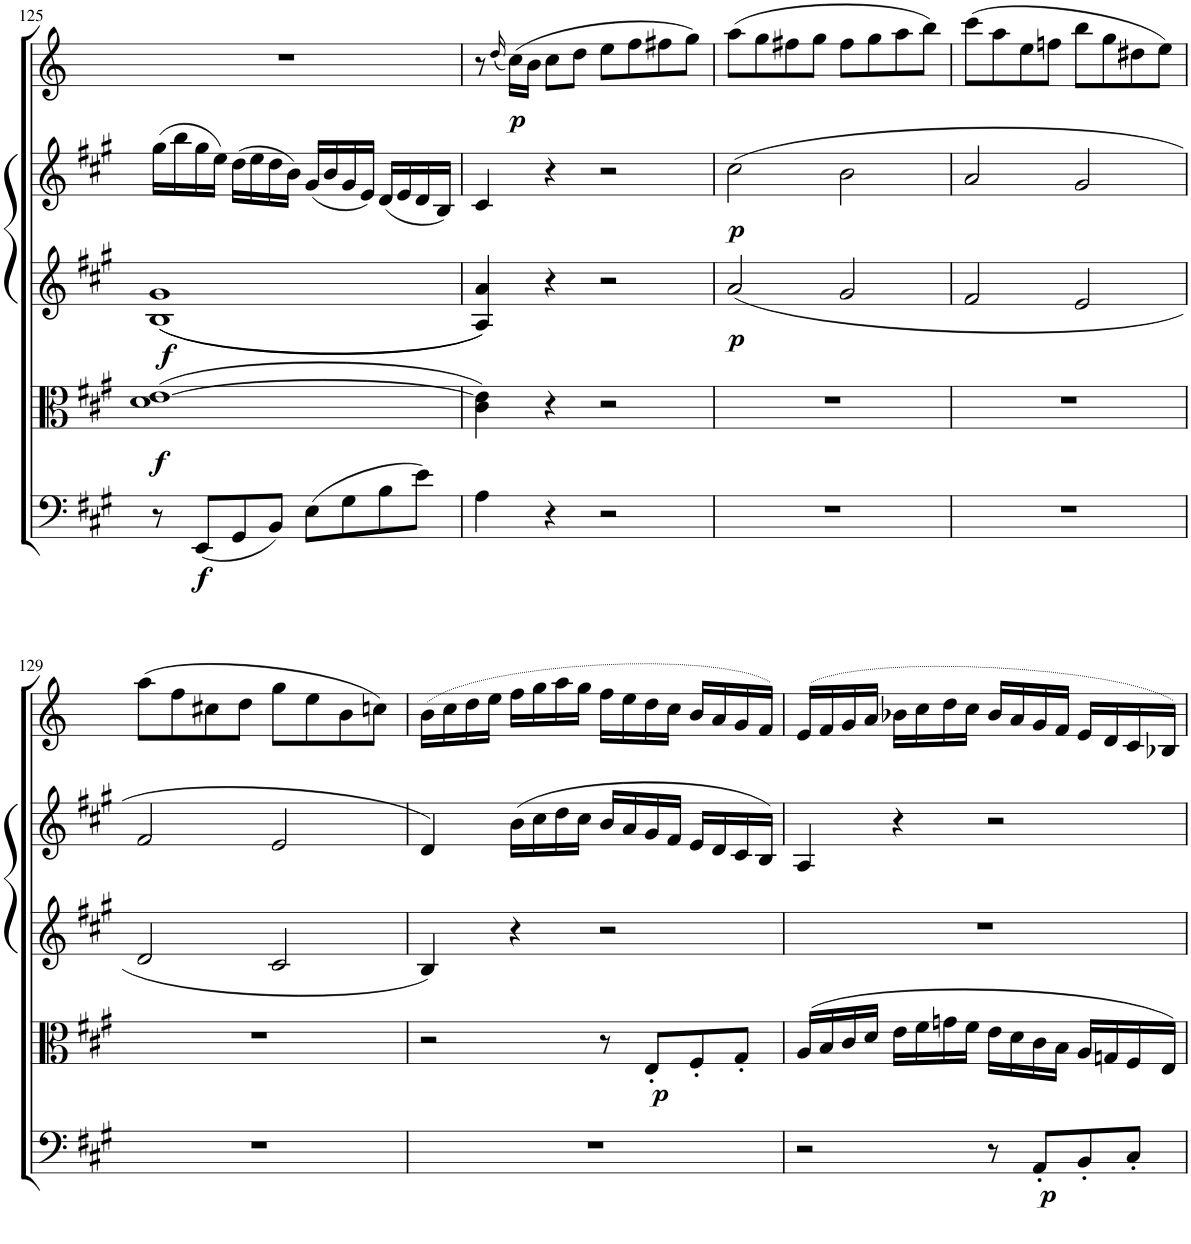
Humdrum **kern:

**kern	**dynam	**kern	**dynam	**kern	**dynam	**kern	**dynam	**kern	**dynam
*part5	*part5	*part4	*part4	*part3	*part3	*part2	*part2	*part1	*part1
*staff5	*staff5	*staff4	*staff4	*staff3	*staff3	*staff2	*staff2	*staff1	*staff1
*I"Violoncello	*	*I"Viola	*	*I"Violino II	*	*I"Violino I	*	*I"Clarinetto in La/A	*
*I'Vc	*	*I'Vla	*	*I'Vln	*	*I'Vln	*	*I'Cl	*
!!LO:PB:g=z
*clefF4	*	*clefC3	*	*clefG2	*	*clefG2	*	*clefG2	*
*	*	*	*	*	*	*	*	*Trd2c3	*
*k[f#c#g#]	*	*k[f#c#g#]	*	*k[f#c#g#]	*	*k[f#c#g#]	*	*k[]	*
*M4/4	*	*M4/4	*	*M4/4	*	*M4/4	*	*M4/4	*
*met(c)	*	*met(c)	*	*met(c)	*	*met(c)	*	*met(c)	*
=125	=125	=125	=125	=125	=125	=125	=125	=125	=125
!	!	!	!LO:DY:b	!	!LO:DY:b	!	!	!	!
8r	.	(1d [1e	f	((1B 1g#	f	(16gg#\LL	.	1r	.
.	.	.	.	.	.	16bb\	.	.	.
!	!LO:DY:b	!	!	!	!	!	!	!	!
(8EE/L	f	.	.	.	.	16gg#\	.	.	.
.	.	.	.	.	.	16ee\JJ)	.	.	.
8GG#/	.	.	.	.	.	(16dd\LL	.	.	.
.	.	.	.	.	.	16ee\	.	.	.
8BB/J)	.	.	.	.	.	16dd\	.	.	.
.	.	.	.	.	.	16b\JJ)	.	.	.
(8E\L	.	.	.	.	.	(16g#/LL	.	.	.
.	.	.	.	.	.	16b/	.	.	.
8G#\	.	.	.	.	.	16g#/	.	.	.
.	.	.	.	.	.	16e/JJ)	.	.	.
8B\	.	.	.	.	.	(16d/LL	.	.	.
.	.	.	.	.	.	16e/	.	.	.
8e\J)	.	.	.	.	.	16d/	.	.	.
.	.	.	.	.	.	16B/JJ)	.	.	.
=126	=126	=126	=126	=126	=126	=126	=126	=126	=126
4A\	.	4c#\ 4e\])	.	4A/ 4a/))	.	4c#/	.	8r	.
.	.	.	.	.	.	.	.	(16qdd/	.
!	!	!	!	!	!	!	!	!	!LO:DY:b
.	.	.	.	.	.	.	.	(16cc\LL)	p
.	.	.	.	.	.	.	.	16b\JJ	.
4r	.	4r	.	4r	.	4r	.	8cc\L	.
.	.	.	.	.	.	.	.	8dd\J	.
2r	.	2r	.	2r	.	2r	.	8ee\L	.
.	.	.	.	.	.	.	.	8ff\	.
.	.	.	.	.	.	.	.	8ff#X\	.
.	.	.	.	.	.	.	.	8gg\J)	.
=127	=127	=127	=127	=127	=127	=127	=127	=127	=127
!	!	!	!	!	!LO:DY:b	!	!LO:DY:b	!	!
1r	.	1r	.	(2a/	p	(2cc#\	p	(8aa\L	.
.	.	.	.	.	.	.	.	8gg\	.
.	.	.	.	.	.	.	.	8ff#X\	.
.	.	.	.	.	.	.	.	8gg\J	.
.	.	.	.	2g#/	.	2b\	.	8ff#\L	.
.	.	.	.	.	.	.	.	8gg\	.
.	.	.	.	.	.	.	.	8aa\	.
.	.	.	.	.	.	.	.	8bb\J)	.
=128	=128	=128	=128	=128	=128	=128	=128	=128	=128
1r	.	1r	.	2f#/	.	2a/	.	(8ccc\L	.
.	.	.	.	.	.	.	.	8aa\	.
.	.	.	.	.	.	.	.	8ee\	.
.	.	.	.	.	.	.	.	8ffn\J	.
.	.	.	.	2e/	.	2g#/	.	8bb\L	.
.	.	.	.	.	.	.	.	8gg\	.
.	.	.	.	.	.	.	.	8dd#X\	.
.	.	.	.	.	.	.	.	8ee\J)	.
!!LO:LB:g=z
=129	=129	=129	=129	=129	=129	=129	=129	=129	=129
1r	.	1r	.	2d/	.	2f#/	.	(8aa\L	.
.	.	.	.	.	.	.	.	8ff\	.
.	.	.	.	.	.	.	.	8cc#X\	.
.	.	.	.	.	.	.	.	8dd\J	.
.	.	.	.	2c#/	.	2e/	.	8gg\L	.
.	.	.	.	.	.	.	.	8ee\	.
.	.	.	.	.	.	.	.	8b\	.
.	.	.	.	.	.	.	.	8ccn\J)	.
=130	=130	=130	=130	=130	=130	=130	=130	=130	=130
1r	.	2r	.	4B/)	.	4d/)	.	(16b\LL	.
.	.	.	.	.	.	.	.	16cc\	.
.	.	.	.	.	.	.	.	16dd\	.
.	.	.	.	.	.	.	.	16ee\JJ	.
.	.	.	.	4r	.	(16b\LL	.	16ff\LL	.
.	.	.	.	.	.	16cc#\	.	16gg\	.
.	.	.	.	.	.	16dd\	.	16aa\	.
.	.	.	.	.	.	16cc#\JJ	.	16gg\JJ	.
.	.	8r	.	2r	.	16b/LL	.	16ff\LL	.
.	.	.	.	.	.	16a/	.	16ee\	.
!	!	!	!LO:DY:b	!	!	!	!	!	!
.	.	8E'/L	p	.	.	16g#/	.	16dd\	.
.	.	.	.	.	.	16f#/JJ	.	16cc\JJ	.
.	.	8F#'/	.	.	.	16e/LL	.	16b/LL	.
.	.	.	.	.	.	16d/	.	16a/	.
.	.	8G#'/J	.	.	.	16c#/	.	16g/	.
.	.	.	.	.	.	16B/JJ)	.	16f/JJ)	.
=131	=131	=131	=131	=131	=131	=131	=131	=131	=131
2r	.	(16A/LL	.	1r	.	4A/	.	(16e/LL	.
.	.	16B/	.	.	.	.	.	16f/	.
.	.	16c#/	.	.	.	.	.	16g/	.
.	.	16d/JJ	.	.	.	.	.	16a/JJ	.
.	.	16e\LL	.	.	.	4r	.	16b-X\LL	.
.	.	16f#\	.	.	.	.	.	16cc\	.
.	.	16gn\	.	.	.	.	.	16dd\	.
.	.	16f#\JJ	.	.	.	.	.	16cc\JJ	.
8r	.	16e\LL	.	.	.	2r	.	16b-/LL	.
.	.	16d\	.	.	.	.	.	16a/	.
!	!LO:DY:b	!	!	!	!	!	!	!	!
8AA'/L	p	16c#\	.	.	.	.	.	16g/	.
.	.	16B\JJ	.	.	.	.	.	16f/JJ	.
8BB'/	.	16A/LL	.	.	.	.	.	16e/LL	.
.	.	16Gn/	.	.	.	.	.	16d/	.
8C#'/J	.	16F#/	.	.	.	.	.	16c/	.
.	.	16E/JJ)	.	.	.	.	.	16B-X/JJ)	.
=	=	=	=	=	=	=	=	=	=
*-	*-	*-	*-	*-	*-	*-	*-	*-	*-
